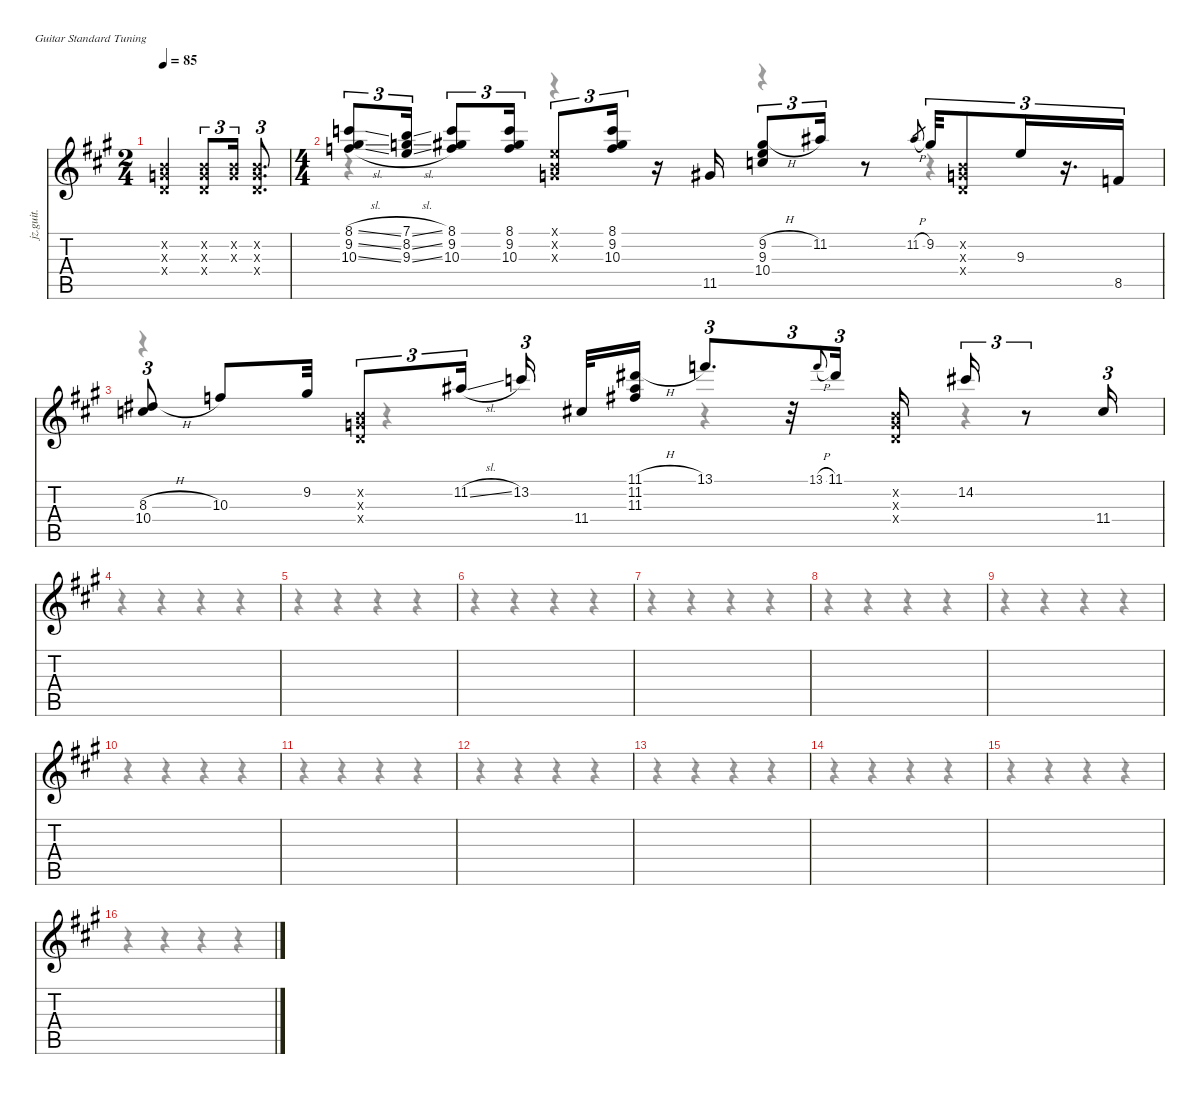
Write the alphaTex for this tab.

\defaultSystemsLayout 4
\hideDynamics
\bracketExtendMode nobrackets
\track ("Jazz Guitar" "jz.guit.") {instrument electricguitarjazz}
\staff {score tabs}
\tuning (E4 B3 G3 D3 A2 E2)
\voice
\ts (2 4)
\beaming (8 2 2)
\tempo 85
\clef g2
\ks f#minor
(0.2{x acc forcenatural} 0.3{x acc forcenatural} 0.4{x acc forcenatural}).4{dy mf instrument electricguitarjazz beam Up} (0.2{x acc forcenatural} 0.3{x acc forcenatural} 0.4{x acc forcenatural}).8{tu (3 2) beam Up} (0.2{x acc forcenatural} 0.3{x acc forcenatural}).16{tu (3 2) beam Up} (0.2{x acc forcenatural} 0.3{x acc forcenatural} 0.4{x acc forcenatural}).8{d tu (3 2) beam Up} |
\ts (4 4)
\beaming (8 2 2 2 2)
(8.1{sl acc forcenatural} 9.2{sl acc #} 10.3{sl acc forcenatural}).8{tu (3 2) beam Up} (7.1{sl acc forcenatural} 8.2{sl acc forcenatural} 9.3{sl acc forcenatural}).16{tu (3 2) beam Up} (8.1{acc forcenatural} 9.2{acc #} 10.3{acc forcenatural}).8{tu (3 2) beam Up} (8.1{acc forcenatural} 9.2{acc #} 10.3{acc forcenatural}).16{tu (3 2) beam Up} (0.1{x acc forcenatural} 0.2{x acc forcenatural} 0.3{x acc forcenatural}).8{tu (3 2) beam Up} (8.1{acc forcenatural} 9.2{acc #} 10.3{acc forcenatural}).16{tu (3 2) beam Up} r.16{beam Up} 11.5{acc #}.16{beam Up} (10.4{acc forcenatural} 9.2{h acc #} 9.3{acc forcenatural}).8{tu (3 2) beam Up} 11.2{acc #}.16{tu (3 2) beam Up} r.8{beam Up} 11.2{h acc #}.8{gr beam Up} 9.2{acc #}.32{tu (3 2) beam Up} (0.2{x acc forcenatural} 0.3{x acc forcenatural} 0.4{x acc forcenatural}).8{tu (3 2) beam Up} 9.3{acc forcenatural}.16{tu (3 2) beam Up} r.16{d tu (3 2) beam Up} 8.5{acc forcenatural}.16{tu (3 2) beam Up} |
(10.4{acc forcenatural} 8.3{h acc #}).8{tu (3 2) beam Up} 10.3{acc forcenatural}.8{beam Up} 9.2{acc #}.32{beam Up} (0.2{x acc forcenatural} 0.3{x acc forcenatural} 0.4{x acc forcenatural}).8{tu (3 2) beam Up} 11.2{sl acc #}.16{tu (3 2) beam Up} 13.2{acc forcenatural}.16{tu (3 2) beam Up} 11.4{acc #}.32{beam Up} (11.3{acc #} 11.2{acc #} 11.1{h acc #}).16{beam Up} 13.1{acc forcenatural}.8{d tu (3 2) beam Up} r.32{tu (3 2) beam Up} 13.1{h acc forcenatural}.8{tu (3 2) gr onbeat beam Up} 11.1{acc #}.16{tu (3 2) beam Up} (0.2{x acc forcenatural} 0.3{x acc forcenatural} 0.4{x acc forcenatural}).16{beam Up} 14.2{acc #}.16{tu (3 2) beam Up} r.8{tu (3 2) beam Up} 11.4{acc #}.16{tu (3 2) beam Up} |
|
|
|
|
|
|
|
|
|
|
|
|
\voice
\clef g2
\ottava regular
\simile none
\ks f#minor
|
r.4{dy mf beam Down} r.4{beam Down} r.4{beam Down} r.4{beam Down} |
r.4{beam Down} r.4{beam Down} r.4{beam Down} r.4{beam Down} |
r.4{beam Down} r.4{beam Down} r.4{beam Down} r.4{beam Down} |
r.4{beam Down} r.4{beam Down} r.4{beam Down} r.4{beam Down} |
r.4{beam Down} r.4{beam Down} r.4{beam Down} r.4{beam Down} |
r.4{beam Down} r.4{beam Down} r.4{beam Down} r.4{beam Down} |
r.4{beam Down} r.4{beam Down} r.4{beam Down} r.4{beam Down} |
r.4{beam Down} r.4{beam Down} r.4{beam Down} r.4{beam Down} |
r.4{beam Down} r.4{beam Down} r.4{beam Down} r.4{beam Down} |
r.4{beam Down} r.4{beam Down} r.4{beam Down} r.4{beam Down} |
r.4{beam Down} r.4{beam Down} r.4{beam Down} r.4{beam Down} |
r.4{beam Down} r.4{beam Down} r.4{beam Down} r.4{beam Down} |
r.4{beam Down} r.4{beam Down} r.4{beam Down} r.4{beam Down} |
r.4{beam Down} r.4{beam Down} r.4{beam Down} r.4{beam Down} |
r.4{beam Down} r.4{beam Down} r.4{beam Down} r.4{beam Down}
